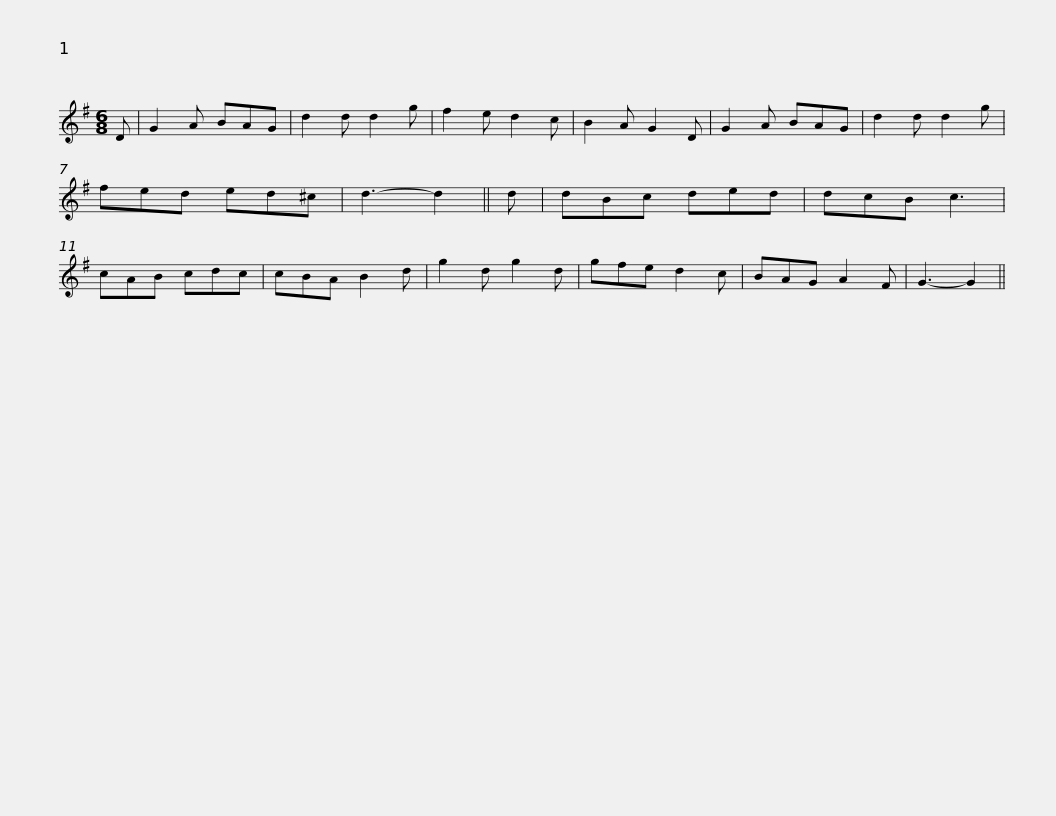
X:1
L:1/8
M:6/8
I:linebreak $
K:G
V:1 treble
V:1
 D | G2 A BAG | d2 d d2 g | f2 e d2 c | B2 A G2 D | %5
 G2 A BAG | d2 d d2 g | fed ed^c | d3- d2 || d |$ %10
 dBc ded | dcB c3 | cAB cdc | cBA B2 d | g2 d g2 d | %15
 gfe d2 c | BAG A2 F | G3- G2 || %18
